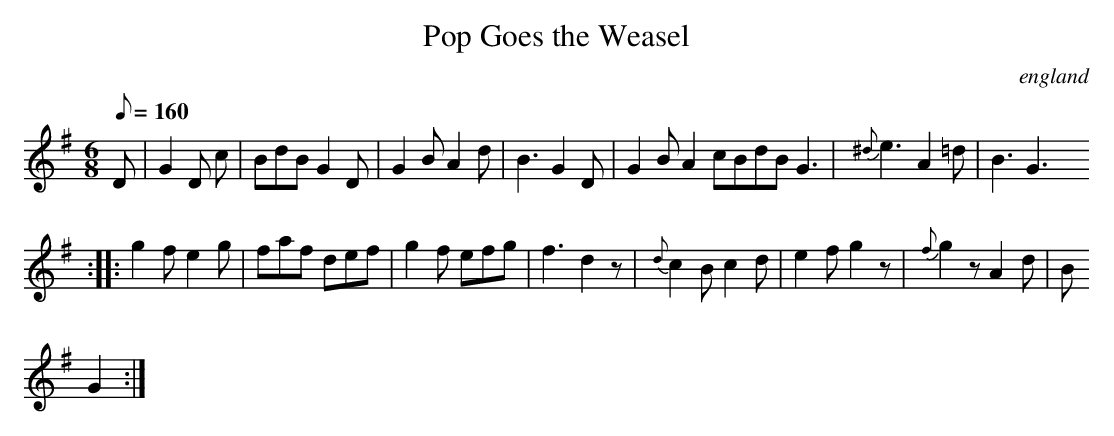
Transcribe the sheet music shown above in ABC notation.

X:1
T: Pop Goes the Weasel
O:england
M:6/8
L:1/8
Q:160
K:G
D|G2 D 2 c|BdB G2 D|G2 B A2d| B3 G2 D| G2 B A2cBdB G3|{^d}e3 A2 =d|B3 G3
::\
g2 f e2 g|faf def|g2 f efg|f3 d2 z|{d}c2 B c2 d|e2 f g2 z|{f}g2 z A2 d|B
3 G2:|
